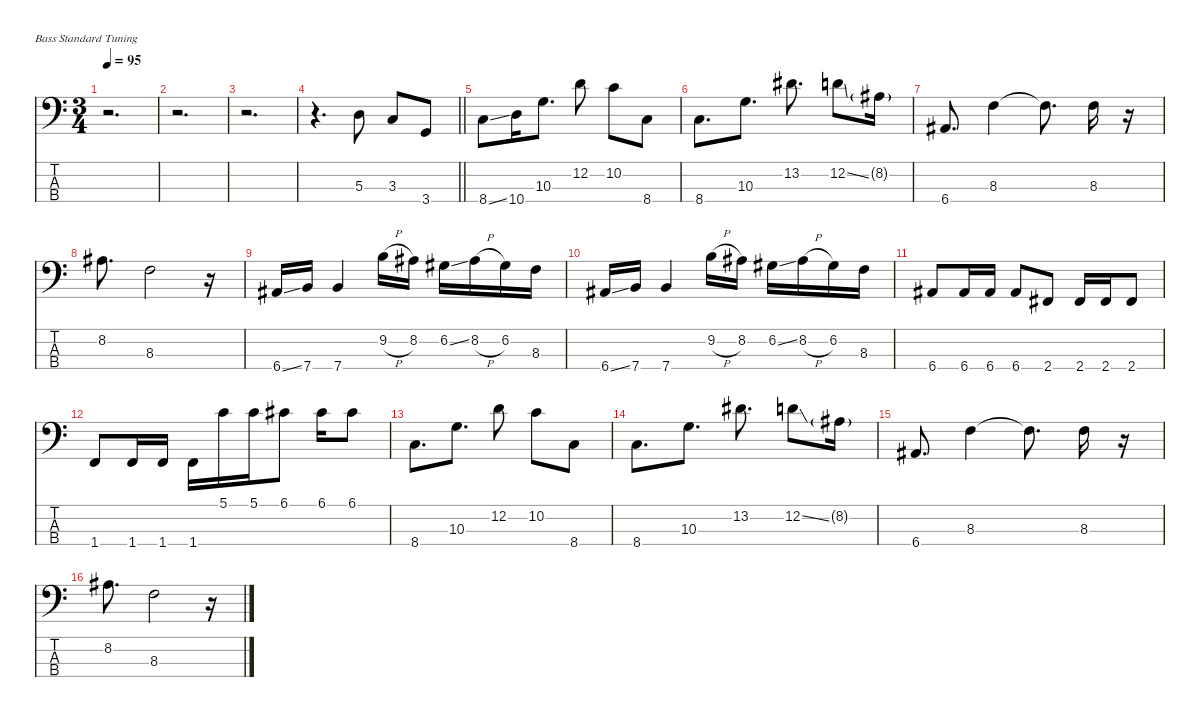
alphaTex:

\defaultSystemsLayout 4
\hideDynamics
\bracketExtendMode nobrackets
\singleTrackTrackNamePolicy hidden
\multiTrackTrackNamePolicy hidden
\firstSystemTrackNameMode fullname
\firstSystemTrackNameOrientation horizontal
\otherSystemsTrackNameOrientation horizontal
\track ("Bass" "el.bs.") {instrument electricbassfinger}
\staff {score tabs}
\tuning (G2 D2 A1 E1)
\ts (3 4)
\beaming (8 2 2 2)
\tempo 95
\clef f4
\ks c
r.2{d dy ff instrument electricbassfinger beam Down} |
r.2{d beam Down} |
r.2{d beam Down} |
\barLineRight lightlight
r.4{d beam Down} 5.3.8{beam Down} 3.3.8{beam Up} 3.4.8{beam Up} |
8.4{ss}.8{beam Down} 10.4.16{beam Down} 10.3.8{d dy f beam Down} 12.2.8{dy fff beam Down} 10.2.8{beam Down} 8.4.8{dy ff beam Down} |
8.4.8{d beam Down} 10.3.8{d dy fff beam Down} 13.2{acc #}.8{d dy ff beam Down} 12.2{ss}.8{beam Down} 8.2{g acc #}.16{dy mf beam Down} |
6.4{acc #}.8{d dy fff beam Up} 8.3.4{beam Down} 8.3{t}.8{d dy f beam Down} 8.3.16{dy fff beam Down} r.16{beam Down} |
8.2{acc #}.8{d beam Down} 8.3.2{beam Down} r.16{beam Down} |
6.4{ss acc #}.16{dy ff beam Up} 7.4.16{beam Up} 7.4.4{beam Up} 9.2{h}.16{beam Down} 8.2{acc #}.16{beam Down} 6.2{ss acc #}.16{beam Down} 8.2{h acc #}.16{beam Down} 6.2{acc #}.16{beam Down} 8.3.16{beam Down} |
6.4{ss acc #}.16{beam Up} 7.4.16{beam Up} 7.4.4{beam Up} 9.2{h}.16{beam Down} 8.2{acc #}.16{beam Down} 6.2{ss acc #}.16{beam Down} 8.2{h acc #}.16{beam Down} 6.2{acc #}.16{beam Down} 8.3.16{beam Down} |
6.4{acc #}.8{dy f beam Up} 6.4{acc #}.16{beam Up} 6.4{acc #}.16{beam Up} 6.4{acc #}.8{beam Up} 2.4{acc #}.8{dy ff beam Up} 2.4{acc #}.16{beam Up} 2.4{acc #}.16{beam Up} 2.4{acc #}.8{beam Up} |
1.4.8{beam Up} 1.4.16{beam Up} 1.4.16{beam Up} 1.4.16{beam Down} 5.1.16{dy fff beam Down} 5.1.16{beam Down} 6.1{acc #}.8{beam Down} 6.1{acc #}.16{beam Down} 6.1{acc #}.8{beam Down} |
8.4.8{d dy ff beam Down} 10.3.8{d dy f beam Down} 12.2.8{dy fff beam Down} 10.2.8{beam Down} 8.4.8{dy ff beam Down} |
8.4.8{d beam Down} 10.3.8{d dy fff beam Down} 13.2{acc #}.8{d dy ff beam Down} 12.2{ss}.8{beam Down} 8.2{g acc #}.16{dy mf beam Down} |
6.4{acc #}.8{d dy fff beam Up} 8.3.4{beam Down} 8.3{t}.8{d dy f beam Down} 8.3.16{dy fff beam Down} r.16{beam Down} |
8.2{acc #}.8{d beam Down} 8.3.2{beam Down} r.16{beam Down}
